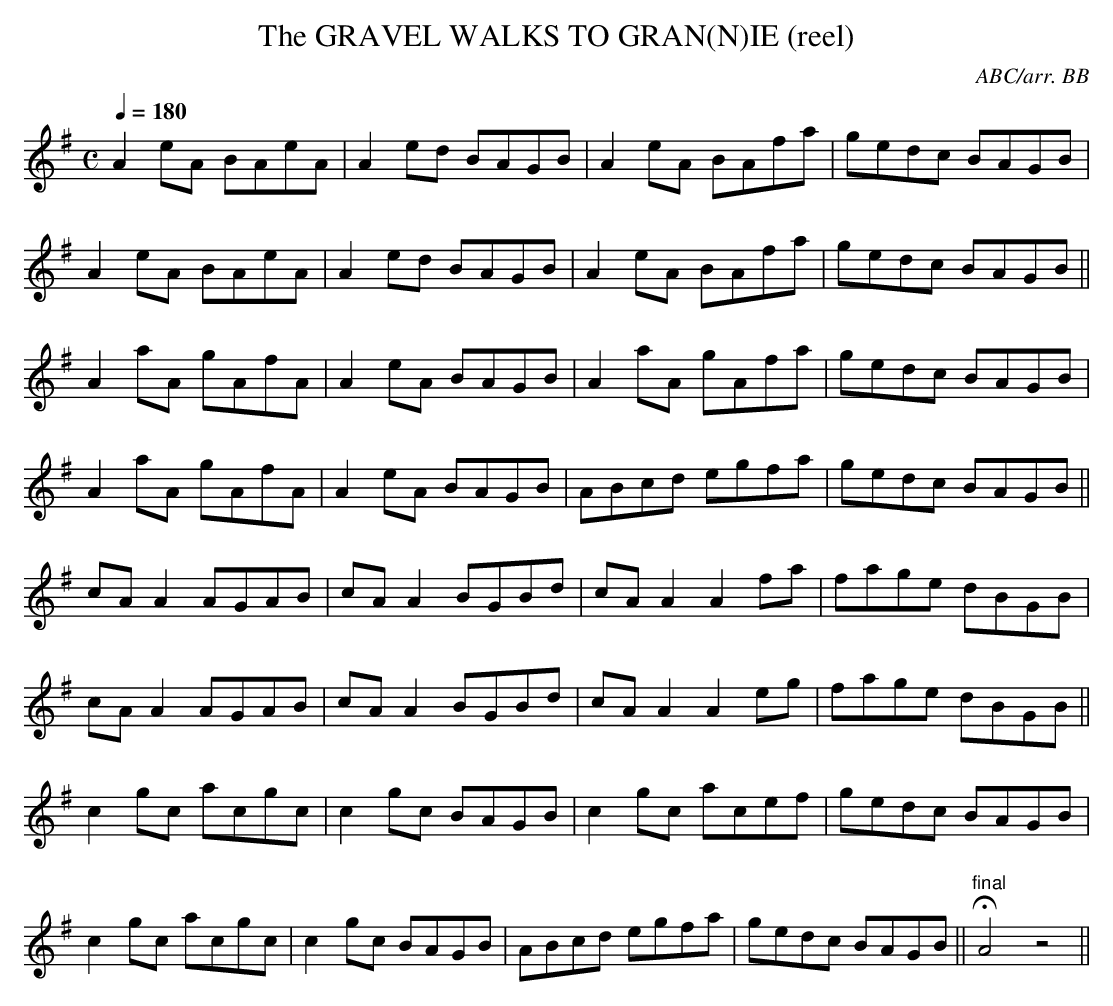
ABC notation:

X:1
T:GRAVEL WALKS TO GRAN(N)IE (reel), The
C:ABC/arr. BB
usually heard today. The second setting is the A-modal
source version.
Q:1/4=180
L:1/8
M:C
K:Ador
A2eA BAeA|A2ed BAGB|A2eA BAfa|gedc BAGB|
A2eA BAeA|A2ed BAGB|A2eA BAfa|gedc BAGB||
A2 aA gAfA|A2 eA BAGB|A2 aA gAfa|gedc BAGB|
A2 aA gAfA|A2 eA BAGB|ABcd egfa|gedc BAGB ||
cA A2 AGAB|cA A2 BGBd|cA A2 A2fa|fage dBGB|
cA A2 AGAB|cA A2 BGBd|cA A2 A2eg|fage dBGB||
c2gc acgc|c2gc BAGB|c2gc acef|gedc BAGB|
c2gc acgc|c2gc BAGB|ABcd egfa|gedc BAGB||\
"final"HA4z4||
